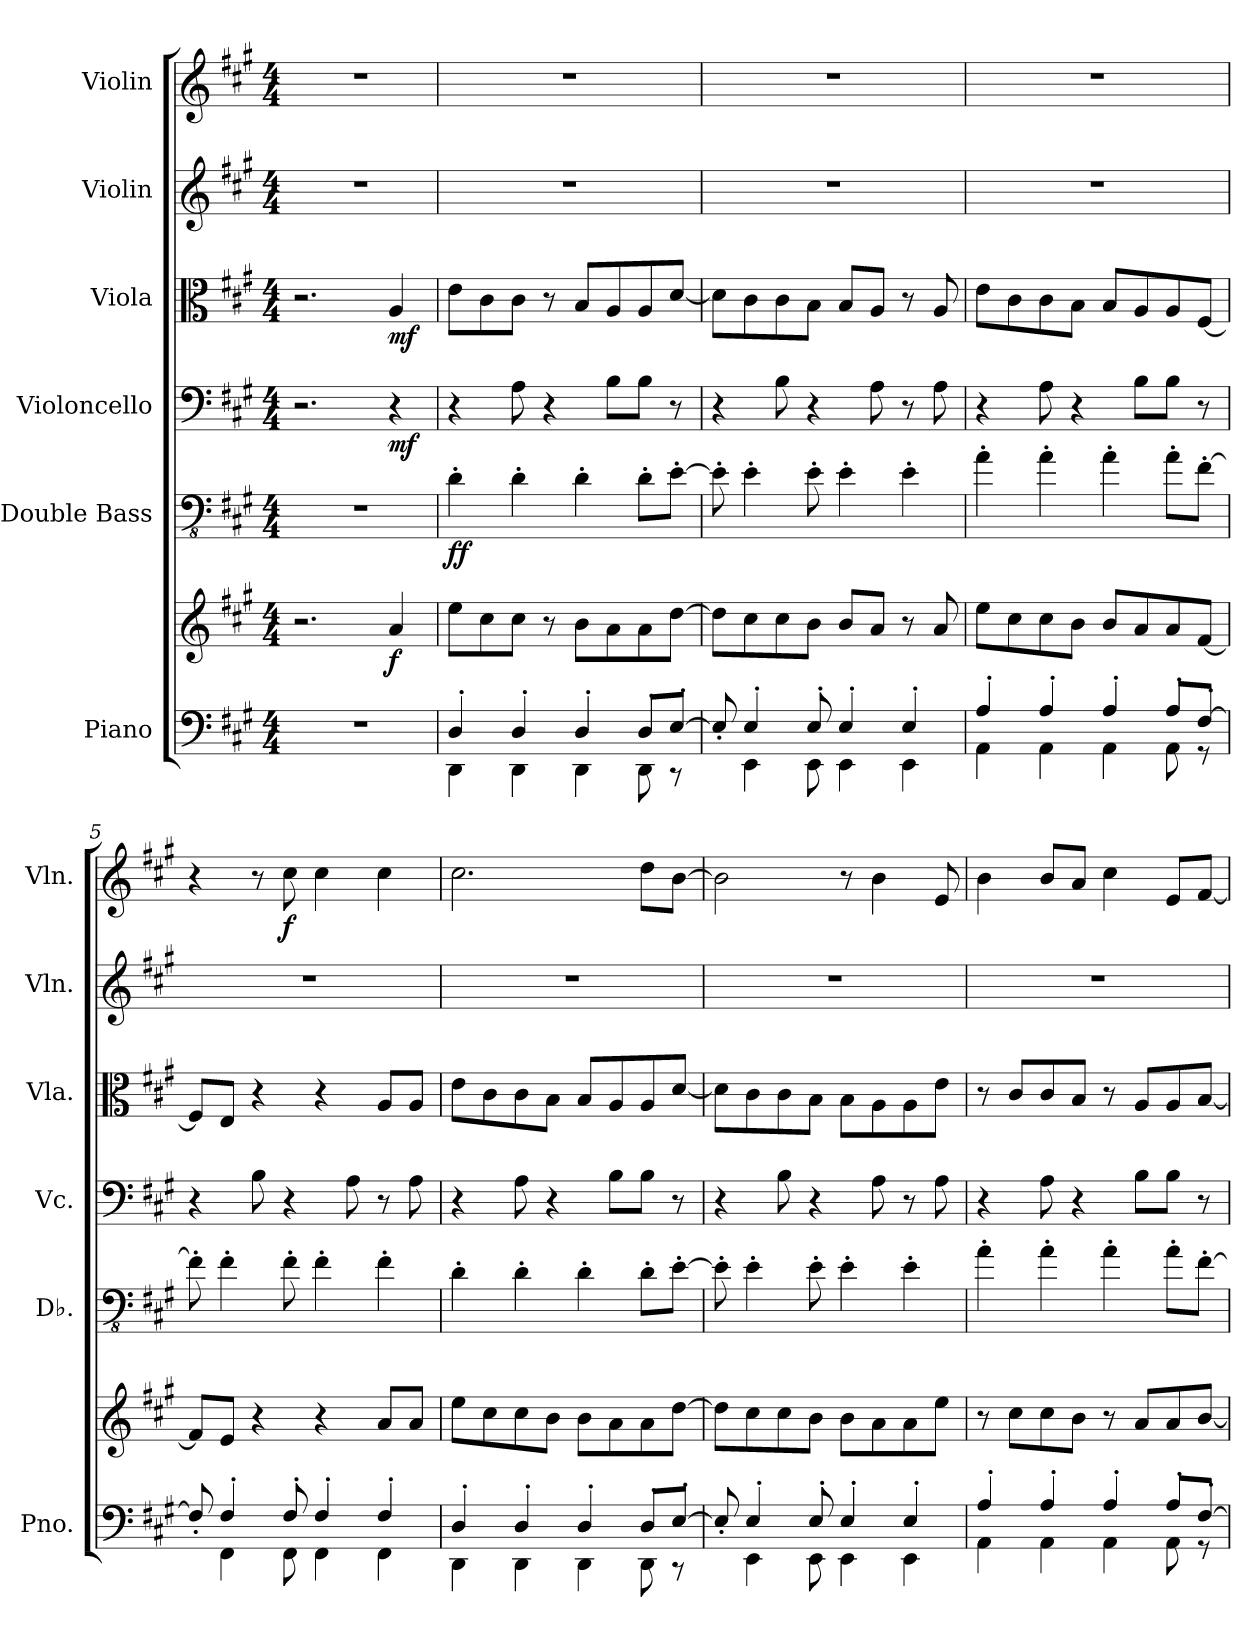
**kern	**kern	**dynam	**kern	**dynam	**kern	**dynam	**kern	**dynam	**kern	**kern	**dynam
*part6	*part6	*part6	*part5	*part5	*part4	*part4	*part3	*part3	*part2	*part1	*part1
*staff7	*staff6	*staff6/7	*staff5	*staff5	*staff4	*staff4	*staff3	*staff3	*staff2	*staff1	*staff1
*I"Piano	*	*	*I"Double Bass	*	*I"Violoncello	*	*I"Viola	*	*I"Violin	*I"Violin	*
*I'Pno.	*	*	*I'Db.	*	*I'Vc.	*	*I'Vla.	*	*I'Vln.	*I'Vln.	*
*clefF4	*clefG2	*	*clefFv4	*	*clefF4	*	*clefC3	*	*clefG2	*clefG2	*
*	*	*	*ITrd7c12	*	*	*	*	*	*	*	*
*k[f#c#g#]	*k[f#c#g#]	*	*k[f#c#g#]	*	*k[f#c#g#]	*	*k[f#c#g#]	*	*k[f#c#g#]	*k[f#c#g#]	*
*M4/4	*M4/4	*	*M4/4	*	*M4/4	*	*M4/4	*	*M4/4	*M4/4	*
*MM120	*MM120	*	*MM120	*	*MM120	*	*MM120	*	*MM120	*MM120	*
=1	=1	=1	=1	=1	=1	=1	=1	=1	=1	=1	=1
1r	2.r	.	1r	.	2.r	.	2.r	.	1r	1r	.
!	!	!LO:DY:b	!	!	!	!LO:DY:b	!	!LO:DY:b	!	!	!
.	4a/	f	.	.	4r	mf	4A/	mf	.	.	.
=2	=2	=2	=2	=2	=2	=2	=2	=2	=2	=2	=2
*^	*	*	*	*	*	*	*	*	*	*	*
!	!	!	!	!	!LO:DY:b	!	!	!	!	!	!	!
4D'/	4DD\	8ee\L	.	4DD'\	ff	4r	.	8e\L	.	1r	1r	.
.	.	8cc#\	.	.	.	.	.	8c#\	.	.	.	.
4D'/	4DD\	8cc#\J	.	4DD'\	.	8A\	.	8c#\J	.	.	.	.
.	.	8r	.	.	.	4r	.	8r	.	.	.	.
4D'/	4DD\	8b\L	.	4DD'\	.	.	.	8B/L	.	.	.	.
.	.	8a\	.	.	.	8B\L	.	8A/	.	.	.	.
8D'/L	8DD\	8a\	.	8DD'\L	.	8B\J	.	8A/	.	.	.	.
[8E'/J	8r	[8dd\J	.	[8EE'\J	.	8r	.	[8d/J	.	.	.	.
=3	=3	=3	=3	=3	=3	=3	=3	=3	=3	=3	=3	=3
8E'/]	8ryy	8dd\L]	.	8EE'\]	.	4r	.	8d\L]	.	1r	1r	.
4E'/	4EE\	8cc#\	.	4EE'\	.	.	.	8c#\	.	.	.	.
.	.	8cc#\	.	.	.	8B\	.	8c#\	.	.	.	.
8E'/	8EE\	8b\J	.	8EE'\	.	4r	.	8B\J	.	.	.	.
4E'/	4EE\	8b/L	.	4EE'\	.	.	.	8B/L	.	.	.	.
.	.	8a/J	.	.	.	8A\	.	8A/J	.	.	.	.
4E'/	4EE\	8r	.	4EE'\	.	8r	.	8r	.	.	.	.
.	.	8a/	.	.	.	8A\	.	8A/	.	.	.	.
=4	=4	=4	=4	=4	=4	=4	=4	=4	=4	=4	=4	=4
4A'/	4AA\	8ee\L	.	4AA'\	.	4r	.	8e\L	.	1r	1r	.
.	.	8cc#\	.	.	.	.	.	8c#\	.	.	.	.
4A'/	4AA\	8cc#\	.	4AA'\	.	8A\	.	8c#\	.	.	.	.
.	.	8b\J	.	.	.	4r	.	8B\J	.	.	.	.
4A'/	4AA\	8b/L	.	4AA'\	.	.	.	8B/L	.	.	.	.
.	.	8a/	.	.	.	8B\L	.	8A/	.	.	.	.
8A'/L	8AA\	8a/	.	8AA'\L	.	8B\J	.	8A/	.	.	.	.
[8F#'/J	8r	[8f#/J	.	[8FF#'\J	.	8r	.	[8F#/J	.	.	.	.
!!LO:PB:g=z
=5	=5	=5	=5	=5	=5	=5	=5	=5	=5	=5	=5	=5
8F#'/]	8ryy	8f#/L]	.	8FF#'\]	.	4r	.	8F#/L]	.	1r	4r	.
4F#'/	4FF#\	8e/J	.	4FF#'\	.	.	.	8E/J	.	.	.	.
.	.	4r	.	.	.	8B\	.	4r	.	.	8r	.
!	!	!	!	!	!	!	!	!	!	!	!	!LO:DY:b
8F#'/	8FF#\	.	.	8FF#'\	.	4r	.	.	.	.	8cc#\	f
4F#'/	4FF#\	4r	.	4FF#'\	.	.	.	4r	.	.	4cc#\	.
.	.	.	.	.	.	8A\	.	.	.	.	.	.
4F#'/	4FF#\	8a/L	.	4FF#'\	.	8r	.	8A/L	.	.	4cc#\	.
.	.	8a/J	.	.	.	8A\	.	8A/J	.	.	.	.
=6	=6	=6	=6	=6	=6	=6	=6	=6	=6	=6	=6	=6
4D'/	4DD\	8ee\L	.	4DD'\	.	4r	.	8e\L	.	1r	2.cc#\	.
.	.	8cc#\	.	.	.	.	.	8c#\	.	.	.	.
4D'/	4DD\	8cc#\	.	4DD'\	.	8A\	.	8c#\	.	.	.	.
.	.	8b\J	.	.	.	4r	.	8B\J	.	.	.	.
4D'/	4DD\	8b\L	.	4DD'\	.	.	.	8B/L	.	.	.	.
.	.	8a\	.	.	.	8B\L	.	8A/	.	.	.	.
8D'/L	8DD\	8a\	.	8DD'\L	.	8B\J	.	8A/	.	.	8dd\L	.
[8E'/J	8r	[8dd\J	.	[8EE'\J	.	8r	.	[8d/J	.	.	[8b\J	.
=7	=7	=7	=7	=7	=7	=7	=7	=7	=7	=7	=7	=7
8E'/]	8ryy	8dd\L]	.	8EE'\]	.	4r	.	8d\L]	.	1r	2b\]	.
4E'/	4EE\	8cc#\	.	4EE'\	.	.	.	8c#\	.	.	.	.
.	.	8cc#\	.	.	.	8B\	.	8c#\	.	.	.	.
8E'/	8EE\	8b\J	.	8EE'\	.	4r	.	8B\J	.	.	.	.
4E'/	4EE\	8b\L	.	4EE'\	.	.	.	8B\L	.	.	8r	.
.	.	8a\	.	.	.	8A\	.	8A\	.	.	4b\	.
4E'/	4EE\	8a\	.	4EE'\	.	8r	.	8A\	.	.	.	.
.	.	8ee\J	.	.	.	8A\	.	8e\J	.	.	8e/	.
=8	=8	=8	=8	=8	=8	=8	=8	=8	=8	=8	=8	=8
4A'/	4AA\	8r	.	4AA'\	.	4r	.	8r	.	1r	4b\	.
.	.	8cc#\L	.	.	.	.	.	8c#/L	.	.	.	.
4A'/	4AA\	8cc#\	.	4AA'\	.	8A\	.	8c#/	.	.	8b/L	.
.	.	8b\J	.	.	.	4r	.	8B/J	.	.	8a/J	.
4A'/	4AA\	8r	.	4AA'\	.	.	.	8r	.	.	4cc#\	.
.	.	8a/L	.	.	.	8B\L	.	8A/L	.	.	.	.
8A'/L	8AA\	8a/	.	8AA'\L	.	8B\J	.	8A/	.	.	8e/L	.
[8F#'/J	8r	[8b/J	.	[8FF#'\J	.	8r	.	[8B/J	.	.	[8f#/J	.
*v	*v	*	*	*	*	*	*	*	*	*	*	*
=	=	=	=	=	=	=	=	=	=	=	=
*-	*-	*-	*-	*-	*-	*-	*-	*-	*-	*-	*-
